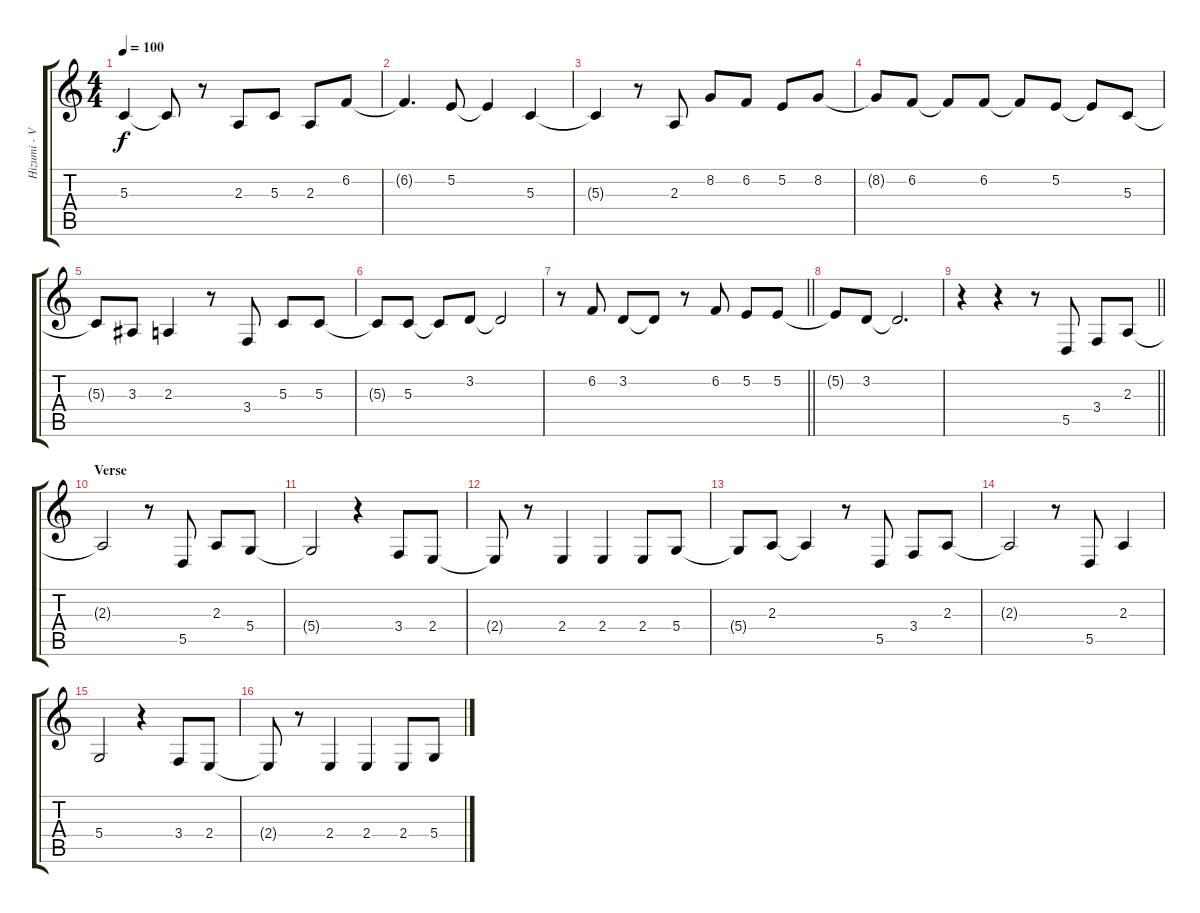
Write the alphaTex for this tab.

\track ("Hizumi - Vocals" "Hizumi - V") {instrument lead6voice}
\staff {score tabs}
\tuning (E4 B3 G3 D3 A2 D2) {hide}
\ts (4 4)
\tempo 100
\clef g2
\ks c
5.3{t}.4{dy f} 5.3{t}.8 r.8 2.3.8 5.3.8 2.3.8 6.2.8 |
6.2{t}.4{d} 5.2.8 5.2{t}.4 5.3.4 |
5.3{t}.4 r.8 2.3.8 8.2.8 6.2.8 5.2.8 8.2.8 |
8.2{t}.8 6.2.8 6.2{t}.8 6.2.8 6.2{t}.8 5.2.8 5.2{t}.8 5.3.8 |
5.3{t}.8 3.3.8 2.3.4 r.8 3.4.8 5.3.8 5.3.8 |
5.3{t}.8 5.3.8 5.3{t}.8 3.2.8 3.2{t}.2 |
\barLineRight lightlight
r.8 6.2.8 3.2.8 3.2{t}.8 r.8 6.2.8 5.2.8 5.2.8 |
5.2{t}.8 3.2.8 3.2{t}.2{d} |
\barLineRight lightlight
r.4 r.4 r.8 5.5.8 3.4.8 2.3.8 |
\section ("" "Verse")
2.3{t}.2 r.8 5.5.8 2.3.8 5.4.8 |
5.4{t}.2 r.4 3.4.8 2.4.8 |
2.4{t}.8 r.8 2.4.4 2.4.4 2.4.8 5.4.8 |
5.4{t}.8 2.3.8 2.3{t}.4 r.8 5.5.8 3.4.8 2.3.8 |
2.3{t}.2 r.8 5.5.8 2.3.4 |
5.4.2 r.4 3.4.8 2.4.8 |
2.4{t}.8 r.8 2.4.4 2.4.4 2.4.8 5.4.8
